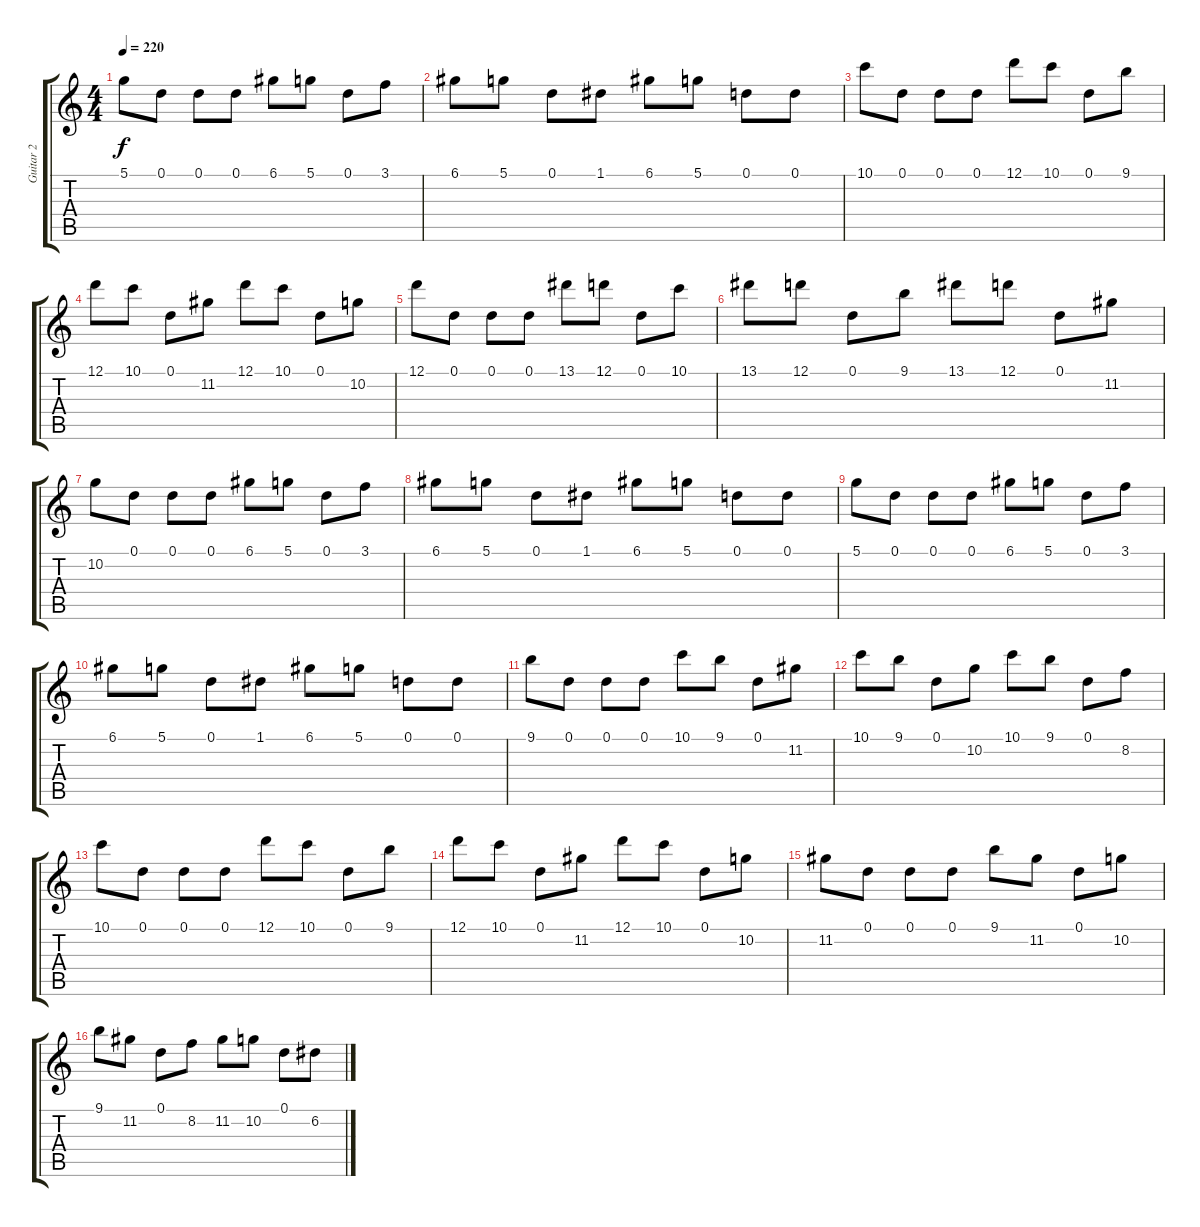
\track ("Guitar 2" "Guitar 2") {instrument overdrivenguitar}
\staff {score tabs}
\tuning (D4 A3 F3 C3 G2 D2) {hide}
\ts (4 4)
\tempo 220
\clef g2
\ks c
5.1.8{dy f} 0.1.8 0.1.8 0.1.8 6.1.8 5.1.8 0.1.8 3.1.8 |
6.1.8 5.1.8 0.1.8 1.1.8 6.1.8 5.1.8 0.1.8 0.1.8 |
10.1.8 0.1.8 0.1.8 0.1.8 12.1.8 10.1.8 0.1.8 9.1.8 |
12.1.8 10.1.8 0.1.8 11.2.8 12.1.8 10.1.8 0.1.8 10.2.8 |
12.1.8 0.1.8 0.1.8 0.1.8 13.1.8 12.1.8 0.1.8 10.1.8 |
13.1.8 12.1.8 0.1.8 9.1.8 13.1.8 12.1.8 0.1.8 11.2.8 |
10.2.8 0.1.8 0.1.8 0.1.8 6.1.8 5.1.8 0.1.8 3.1.8 |
6.1.8 5.1.8 0.1.8 1.1.8 6.1.8 5.1.8 0.1.8 0.1.8 |
5.1.8 0.1.8 0.1.8 0.1.8 6.1.8 5.1.8 0.1.8 3.1.8 |
6.1.8 5.1.8 0.1.8 1.1.8 6.1.8 5.1.8 0.1.8 0.1.8 |
9.1.8 0.1.8 0.1.8 0.1.8 10.1.8 9.1.8 0.1.8 11.2.8 |
10.1.8 9.1.8 0.1.8 10.2.8 10.1.8 9.1.8 0.1.8 8.2.8 |
10.1.8 0.1.8 0.1.8 0.1.8 12.1.8 10.1.8 0.1.8 9.1.8 |
12.1.8 10.1.8 0.1.8 11.2.8 12.1.8 10.1.8 0.1.8 10.2.8 |
11.2.8 0.1.8 0.1.8 0.1.8 9.1.8 11.2.8 0.1.8 10.2.8 |
9.1.8 11.2.8 0.1.8 8.2.8 11.2.8 10.2.8 0.1.8 6.2.8
